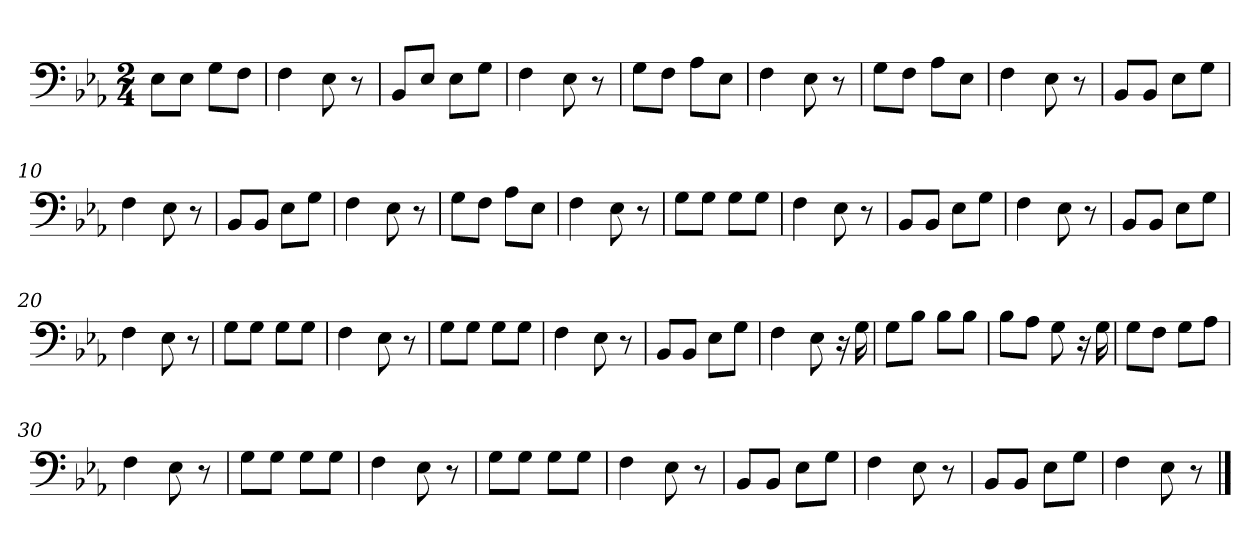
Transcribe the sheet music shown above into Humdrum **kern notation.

**kern
*part1
*staff1
*clefF4
*k[b-e-a-]
*M2/4
=1
8E-\L
8E-\J
8G\L
8F\J
=2
4F\
8E-\
8r
=3
8BB-/L
8E-/J
8E-\L
8G\J
=4
4F\
8E-\
8r
=5
8G\L
8F\J
8A-\L
8E-\J
=6
4F\
8E-\
8r
=7
8G\L
8F\J
8A-\L
8E-\J
=8
4F\
8E-\
8r
=9
8BB-/L
8BB-/J
8E-\L
8G\J
=10
4F\
8E-\
8r
=11
8BB-/L
8BB-/J
8E-\L
8G\J
=12
4F\
8E-\
8r
=13
8G\L
8F\J
8A-\L
8E-\J
=14
4F\
8E-\
8r
=15
8G\L
8G\J
8G\L
8G\J
=16
4F\
8E-\
8r
=17
8BB-/L
8BB-/J
8E-\L
8G\J
=18
4F\
8E-\
8r
=19
8BB-/L
8BB-/J
8E-\L
8G\J
=20
4F\
8E-\
8r
=21
8G\L
8G\J
8G\L
8G\J
=22
4F\
8E-\
8r
=23
8G\L
8G\J
8G\L
8G\J
=24
4F\
8E-\
8r
=25
8BB-/L
8BB-/J
8E-\L
8G\J
=26
4F\
8E-\
16r
16G\
=27
8G\L
8B-\J
8B-\L
8B-\J
=28
8B-\L
8A-\J
8G\
16r
16G\
=29
8G\L
8F\J
8G\L
8A-\J
=30
4F\
8E-\
8r
=31
8G\L
8G\J
8G\L
8G\J
=32
4F\
8E-\
8r
=33
8G\L
8G\J
8G\L
8G\J
=34
4F\
8E-\
8r
=35
8BB-/L
8BB-/J
8E-\L
8G\J
=36
4F\
8E-\
8r
=37
8BB-/L
8BB-/J
8E-\L
8G\J
=38
4F\
8E-\
8r
==
*-
